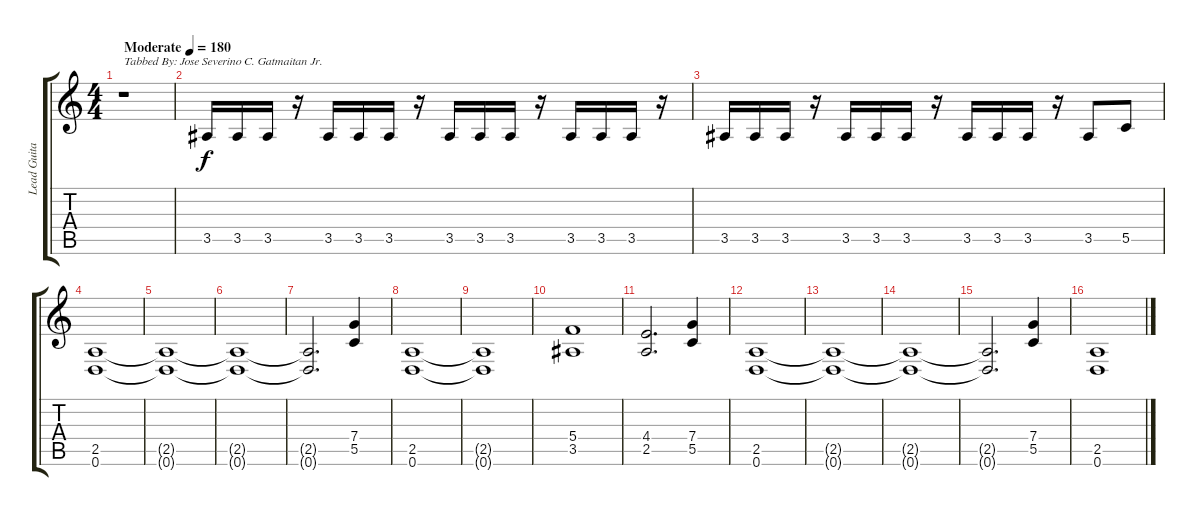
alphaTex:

\track ("Lead Guitar" "Lead Guita") {instrument distortionguitar}
\staff {score tabs}
\tuning (D4 A3 F3 C3 G2 D2) {hide}
\ts (4 4)
\tempo (180 "Moderate")
\clef g2
\ks c
r.1{txt "Tabbed By: Jose Severino C. Gatmaitan Jr." dy f instrument distortionguitar} |
3.5.16 3.5.16 3.5.16 r.16 3.5.16 3.5.16 3.5.16 r.16 3.5.16 3.5.16 3.5.16 r.16 3.5.16 3.5.16 3.5.16 r.16 |
3.5.16 3.5.16 3.5.16 r.16 3.5.16 3.5.16 3.5.16 r.16 3.5.16 3.5.16 3.5.16 r.16 3.5.8 5.5.8 |
(2.5 0.6).1 |
(2.5{t} 0.6{t}).1 |
(2.5{t} 0.6{t}).1 |
(2.5{t} 0.6{t}).2{d} (7.4 5.5).4 |
(2.5 0.6).1 |
(2.5{t} 0.6{t}).1 |
(5.4 3.5).1 |
(4.4 2.5).2{d} (7.4 5.5).4 |
(2.5 0.6).1 |
(2.5{t} 0.6{t}).1 |
(2.5{t} 0.6{t}).1 |
(2.5{t} 0.6{t}).2{d} (7.4 5.5).4 |
(2.5 0.6).1
